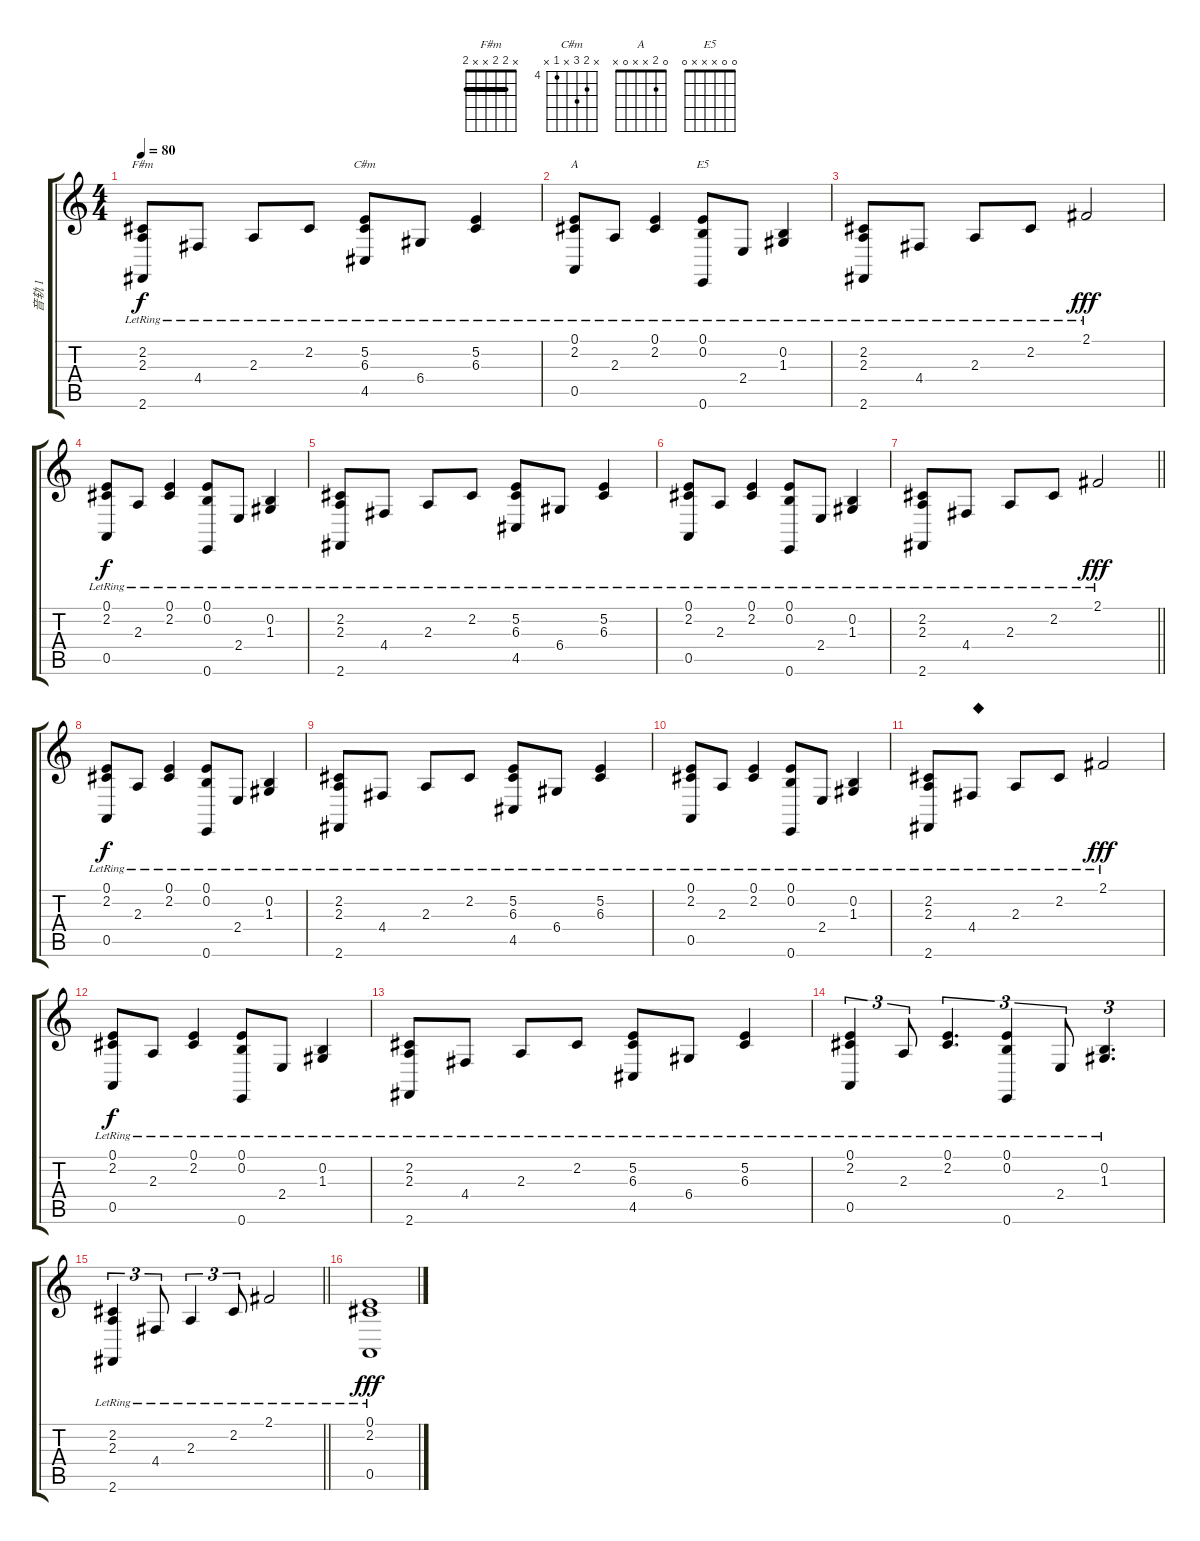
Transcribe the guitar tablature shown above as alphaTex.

\track ("音轨 1" "音轨 1") {instrument brightacousticpiano}
\staff {score tabs}
\tuning (E4 B3 G3 D3 A2 E2) {hide}
\chord ("F#m" x 2 2 x x 2) {barre 2}
\chord ("C#m" x 5 6 x 4 x) {firstfret 4}
\chord ("A" 0 2 x x 0 x)
\chord ("E5" 0 0 x x x 0)
\ts (4 4)
\tempo 80
\clef g2
\ks c
(2.2{lr} 2.3{lr} 2.6{lr}).8{ch "F#m" dy f} 4.4{lr}.8 2.3{lr}.8 2.2{lr}.8 (5.2{lr} 6.3{lr} 4.5{lr}).8{ch "C#m"} 6.4{lr}.8 (5.2{lr} 6.3{lr}).4 |
(0.1{lr} 2.2{lr} 0.5{lr}).8{ch "A"} 2.3{lr}.8 (0.1{lr} 2.2{lr}).4 (0.1{lr} 0.2{lr} 0.6{lr}).8{ch "E5"} 2.4{lr}.8 (0.2{lr} 1.3{lr}).4 |
(2.2{lr} 2.3{lr} 2.6{lr}).8 4.4{lr}.8 2.3{lr}.8 2.2{lr}.8 2.1{lr}.2{dy fff} |
(0.1{lr} 2.2{lr} 0.5{lr}).8{dy f} 2.3{lr}.8 (0.1{lr} 2.2{lr}).4 (0.1{lr} 0.2{lr} 0.6{lr}).8 2.4{lr}.8 (0.2{lr} 1.3{lr}).4 |
(2.2{lr} 2.3{lr} 2.6{lr}).8 4.4{lr}.8 2.3{lr}.8 2.2{lr}.8 (5.2{lr} 6.3{lr} 4.5{lr}).8 6.4{lr}.8 (5.2{lr} 6.3{lr}).4 |
(0.1{lr} 2.2{lr} 0.5{lr}).8 2.3{lr}.8 (0.1{lr} 2.2{lr}).4 (0.1{lr} 0.2{lr} 0.6{lr}).8 2.4{lr}.8 (0.2{lr} 1.3{lr}).4 |
\barLineRight lightlight
(2.2{lr} 2.3{lr} 2.6{lr}).8 4.4{lr}.8 2.3{lr}.8 2.2{lr}.8 2.1{lr}.2{dy fff} |
(0.1{lr} 2.2{lr} 0.5{lr}).8{dy f} 2.3{lr}.8 (0.1{lr} 2.2{lr}).4 (0.1{lr} 0.2{lr} 0.6{lr}).8 2.4{lr}.8 (0.2{lr} 1.3{lr}).4 |
(2.2{lr} 2.3{lr} 2.6{lr}).8 4.4{lr}.8 2.3{lr}.8 2.2{lr}.8 (5.2{lr} 6.3{lr} 4.5{lr}).8 6.4{lr}.8 (5.2{lr} 6.3{lr}).4 |
(0.1{lr} 2.2{lr} 0.5{lr}).8 2.3{lr}.8 (0.1{lr} 2.2{lr}).4 (0.1{lr} 0.2{lr} 0.6{lr}).8 2.4{lr}.8 (0.2{lr} 1.3{lr}).4 |
(2.2{lr} 2.3{lr} 2.6{lr}).8 4.4{lr}.8{txt "◆"} 2.3{lr}.8 2.2{lr}.8 2.1{lr}.2{dy fff} |
(0.1{lr} 2.2{lr} 0.5{lr}).8{dy f} 2.3{lr}.8 (0.1{lr} 2.2{lr}).4 (0.1{lr} 0.2{lr} 0.6{lr}).8 2.4{lr}.8 (0.2{lr} 1.3{lr}).4 |
(2.2{lr} 2.3{lr} 2.6{lr}).8 4.4{lr}.8 2.3{lr}.8 2.2{lr}.8 (5.2{lr} 6.3{lr} 4.5{lr}).8 6.4{lr}.8 (5.2{lr} 6.3{lr}).4 |
(0.1{lr} 2.2{lr} 0.5{lr}).4{tu (3 2)} 2.3{lr}.8{tu (3 2)} (0.1{lr} 2.2{lr}).4{d tu (3 2)} (0.1{lr} 0.2{lr} 0.6{lr}).4{tu (3 2)} 2.4{lr}.8{tu (3 2)} (0.2{lr} 1.3{lr}).4{d tu (3 2)} |
\barLineRight lightlight
(2.2{lr} 2.3{lr} 2.6{lr}).4{tu (3 2)} 4.4{lr}.8{tu (3 2)} 2.3{lr}.4{tu (3 2)} 2.2{lr}.8{tu (3 2)} 2.1{lr}.2 |
(0.1{lr} 2.2{lr} 0.5{lr}).1{dy fff}
